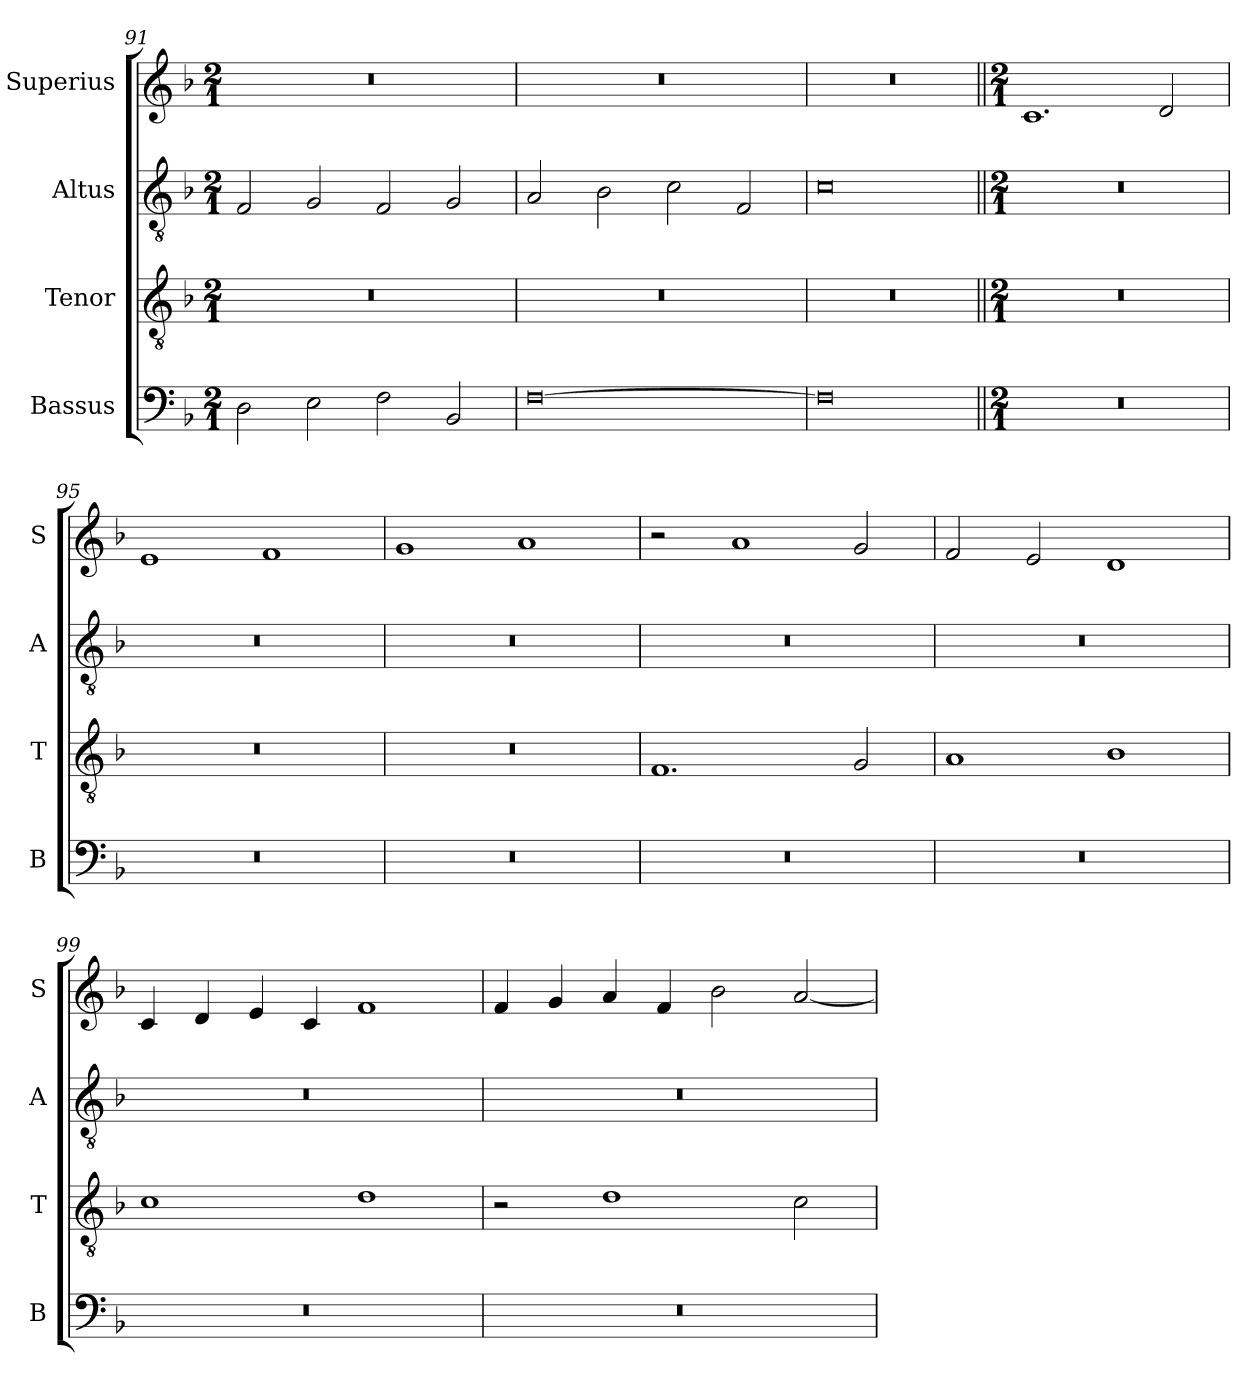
**kern	**kern	**kern	**kern
*part4	*part3	*part2	*part1
*staff4	*staff3	*staff2	*staff1
*I"Bassus	*I"Tenor	*I"Altus	*I"Superius
*I'B	*I'T	*I'A	*I'S
*clefF4	*clefGv2	*clefGv2	*clefG2
*k[b-]	*k[b-]	*k[b-]	*k[b-]
*M2/1	*M2/1	*M2/1	*M2/1
=91	=91	=91	=91
2D\	0r	2F/	0r
2E\	.	2G/	.
2F\	.	2F/	.
2BB-/	.	2G/	.
=92	=92	=92	=92
[0F	0r	2A/	0r
.	.	2B-\	.
.	.	2c\	.
.	.	2F/	.
=93	=93	=93	=93
0F]	0r	0c	0r
!!LO:LB:g=z
=94||	=94||	=94||	=94||
*M2/1	*M2/1	*M2/1	*M2/1
0r	0r	0r	1.c
.	.	.	2d/
=95	=95	=95	=95
0r	0r	0r	1e
.	.	.	1f
=96	=96	=96	=96
0r	0r	0r	1g
.	.	.	1a
=97	=97	=97	=97
0r	1.F	0r	2r
.	.	.	1a
.	2G/	.	2g/
=98	=98	=98	=98
0r	1A	0r	2f/
.	.	.	2e/
.	1B-	.	1d
=99	=99	=99	=99
0r	1c	0r	4c/
.	.	.	4d/
.	.	.	4e/
.	.	.	4c/
.	1d	.	1f
=100	=100	=100	=100
0r	2r	0r	4f/
.	.	.	4g/
.	1d	.	4a/
.	.	.	4f/
.	.	.	2b-\
.	2c\	.	[2a/
=	=	=	=
*-	*-	*-	*-
